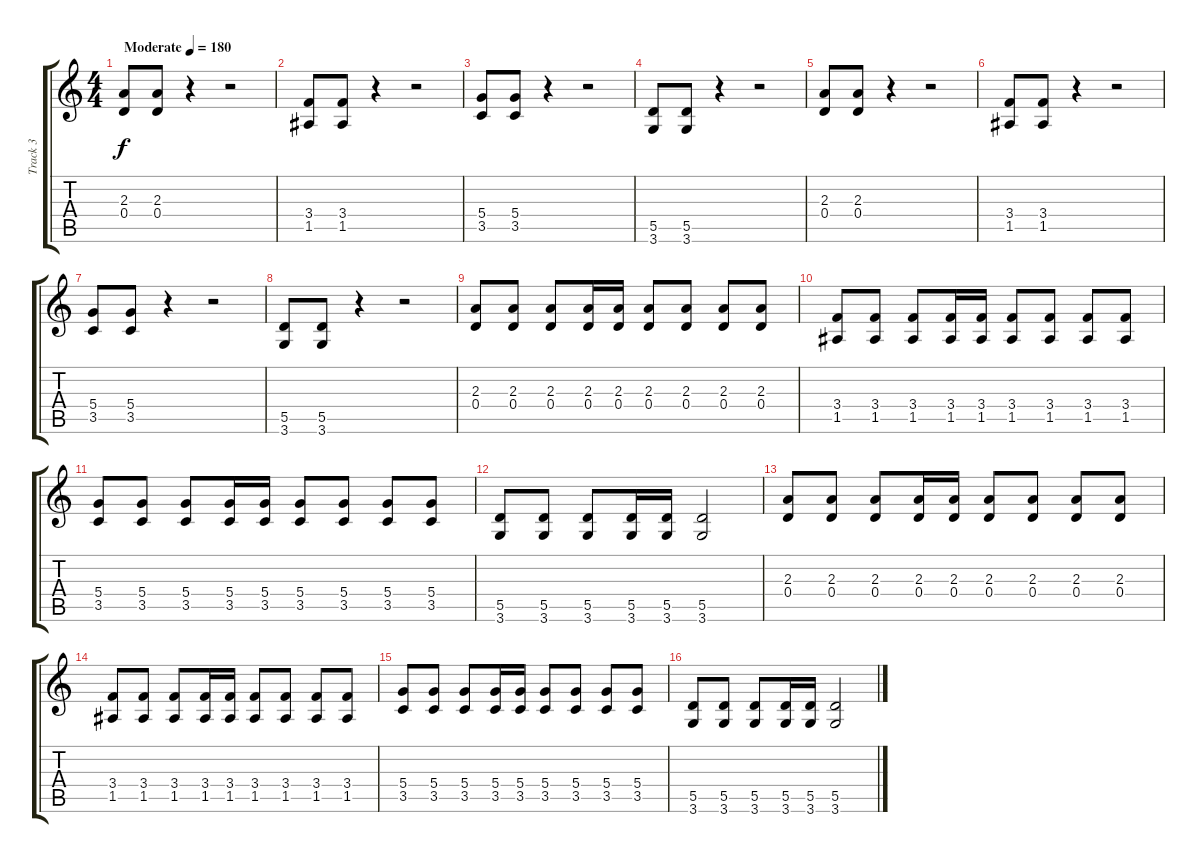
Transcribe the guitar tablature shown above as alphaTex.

\track ("Track 3" "Track 3") {instrument distortionguitar}
\staff {score tabs}
\tuning (E4 B3 G3 D3 A2 E2) {hide}
\ts (4 4)
\tempo (180 "Moderate")
\clef g2
\ks c
(2.3 0.4).8{dy f instrument distortionguitar} (2.3 0.4).8 r.4 r.2 |
(3.4 1.5).8 (3.4 1.5).8 r.4 r.2 |
(5.4 3.5).8 (5.4 3.5).8 r.4 r.2 |
(5.5 3.6).8 (5.5 3.6).8 r.4 r.2 |
(2.3 0.4).8 (2.3 0.4).8 r.4 r.2 |
(3.4 1.5).8 (3.4 1.5).8 r.4 r.2 |
(5.4 3.5).8 (5.4 3.5).8 r.4 r.2 |
(5.5 3.6).8 (5.5 3.6).8 r.4 r.2 |
(2.3 0.4).8 (2.3 0.4).8 (2.3 0.4).8 (2.3 0.4).16 (2.3 0.4).16 (2.3 0.4).8 (2.3 0.4).8 (2.3 0.4).8 (2.3 0.4).8 |
(3.4 1.5).8 (3.4 1.5).8 (3.4 1.5).8 (3.4 1.5).16 (3.4 1.5).16 (3.4 1.5).8 (3.4 1.5).8 (3.4 1.5).8 (3.4 1.5).8 |
(5.4 3.5).8 (5.4 3.5).8 (5.4 3.5).8 (5.4 3.5).16 (5.4 3.5).16 (5.4 3.5).8 (5.4 3.5).8 (5.4 3.5).8 (5.4 3.5).8 |
(5.5 3.6).8 (5.5 3.6).8 (5.5 3.6).8 (5.5 3.6).16 (5.5 3.6).16 (5.5 3.6).2 |
(2.3 0.4).8 (2.3 0.4).8 (2.3 0.4).8 (2.3 0.4).16 (2.3 0.4).16 (2.3 0.4).8 (2.3 0.4).8 (2.3 0.4).8 (2.3 0.4).8 |
(3.4 1.5).8 (3.4 1.5).8 (3.4 1.5).8 (3.4 1.5).16 (3.4 1.5).16 (3.4 1.5).8 (3.4 1.5).8 (3.4 1.5).8 (3.4 1.5).8 |
(5.4 3.5).8 (5.4 3.5).8 (5.4 3.5).8 (5.4 3.5).16 (5.4 3.5).16 (5.4 3.5).8 (5.4 3.5).8 (5.4 3.5).8 (5.4 3.5).8 |
(5.5 3.6).8 (5.5 3.6).8 (5.5 3.6).8 (5.5 3.6).16 (5.5 3.6).16 (5.5 3.6).2
